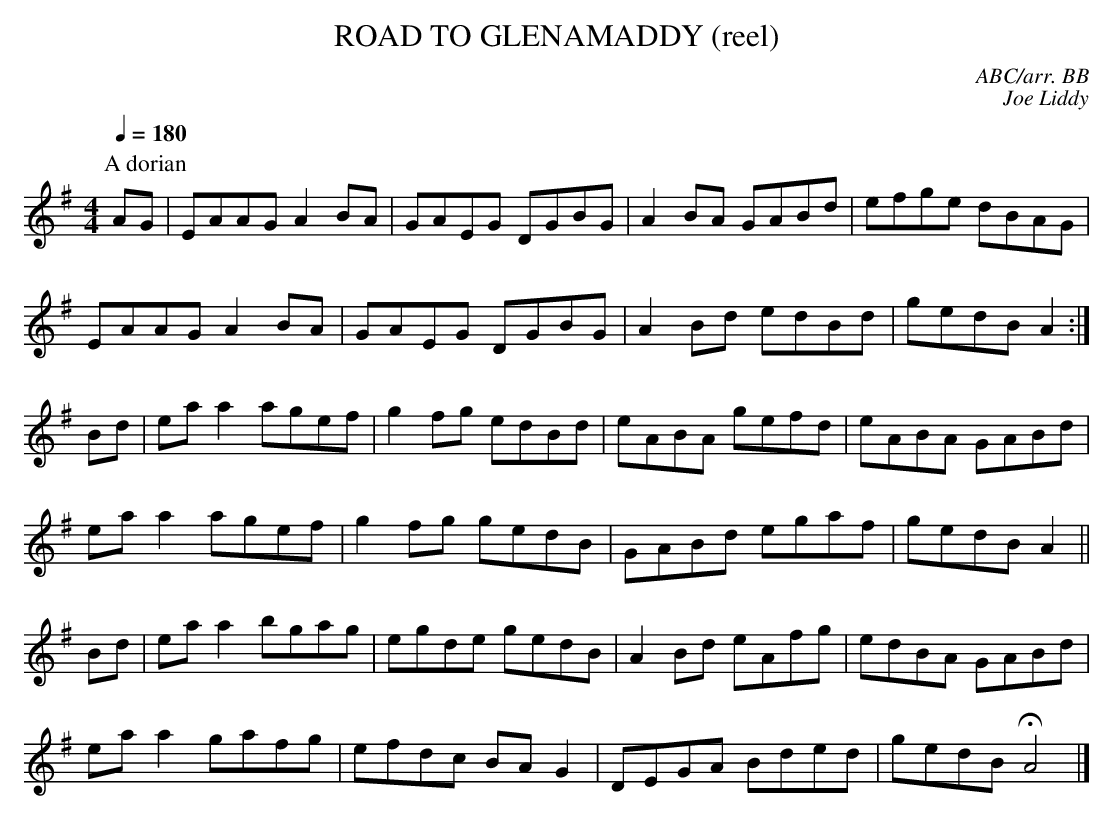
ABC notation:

X:1
T:ROAD TO GLENAMADDY (reel)
C:ABC/arr. BB
C:Joe Liddy
Q:1/4=180
M:4/4
L:1/8
K:G
P:A dorian
AG|EAAG A2BA|GAEG DGBG|A2BA GABd|efge dBAG |
EAAG A2BA|GAEG DGBG|A2 Bd edBd|gedB A2 :|
Bd|eaa2 agef|g2 fg edBd|eABA gefd|eABA GABd |
eaa2 agef|g2 fg gedB|GABd egaf|gedB A2 ||
Bd|eaa2 bgag|egde gedB|A2 Bd eAfg|edBA GABd |
eaa2 gafg|efdc BA G2|DEGA Bded|gedB HA4 |]
